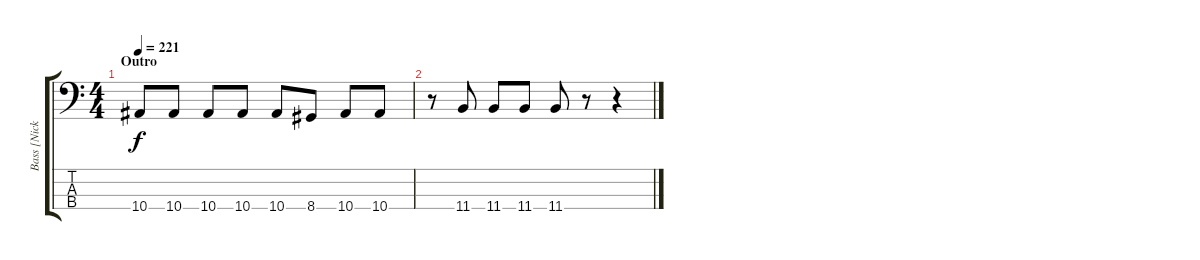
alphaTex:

\track ("Bass [Nick Oliveri]" "Bass [Nick") {instrument electricbasspick bank 255}
\staff {score tabs}
\tuning (Eb2 Bb1 F1 C1) {hide}
\ts (4 4)
\section ("" "Outro")
\tempo 221
\clef f4
\ks c
10.4.8{dy f} 10.4.8 10.4.8 10.4.8 10.4.8 8.4.8 10.4.8 10.4.8 |
r.8 11.4.8 11.4.8 11.4.8 11.4.8 r.8 r.4
